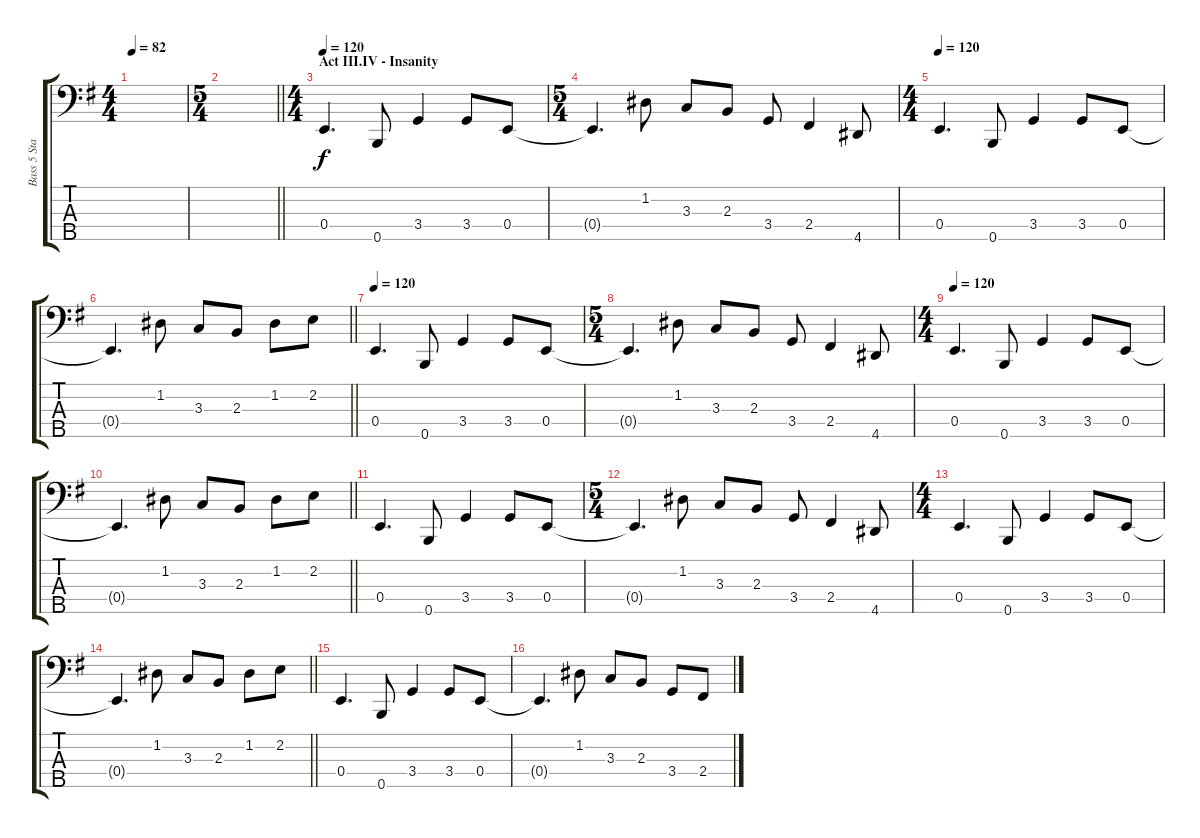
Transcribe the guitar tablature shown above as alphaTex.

\track ("Bass 5 Standard" "Bass 5 Sta") {instrument electricbassfinger}
\staff {score tabs}
\tuning (G2 D2 A1 E1 B0) {hide}
\ts (4 4)
\tempo 82
\clef f4
\ks eminor
|
\ts (5 4)
\barLineRight lightlight
|
\ts (4 4)
\section ("" "Act III.IV - Insanity")
\tempo 120
0.4.4{d} 0.5.8 3.4.4 3.4.8 0.4.8 |
\ts (5 4)
0.4{t}.4{d} 1.2.8 3.3.8 2.3.8 3.4.8 2.4.4 4.5.8 |
\ts (4 4)
\tempo 120
0.4.4{d} 0.5.8 3.4.4 3.4.8 0.4.8 |
\barLineRight lightlight
0.4{t}.4{d} 1.2.8 3.3.8 2.3.8 1.2.8 2.2.8 |
\tempo 120
0.4.4{d} 0.5.8 3.4.4 3.4.8 0.4.8 |
\ts (5 4)
0.4{t}.4{d} 1.2.8 3.3.8 2.3.8 3.4.8 2.4.4 4.5.8 |
\ts (4 4)
\tempo 120
0.4.4{d} 0.5.8 3.4.4 3.4.8 0.4.8 |
\barLineRight lightlight
0.4{t}.4{d} 1.2.8 3.3.8 2.3.8 1.2.8 2.2.8 |
\section ("" "")
0.4.4{d} 0.5.8 3.4.4 3.4.8 0.4.8 |
\ts (5 4)
0.4{t}.4{d} 1.2.8 3.3.8 2.3.8 3.4.8 2.4.4 4.5.8 |
\ts (4 4)
0.4.4{d} 0.5.8 3.4.4 3.4.8 0.4.8 |
\barLineRight lightlight
0.4{t}.4{d} 1.2.8 3.3.8 2.3.8 1.2.8 2.2.8 |
0.4.4{d} 0.5.8 3.4.4 3.4.8 0.4.8 |
0.4{t}.4{d} 1.2.8 3.3.8 2.3.8 3.4.8 2.4.8
